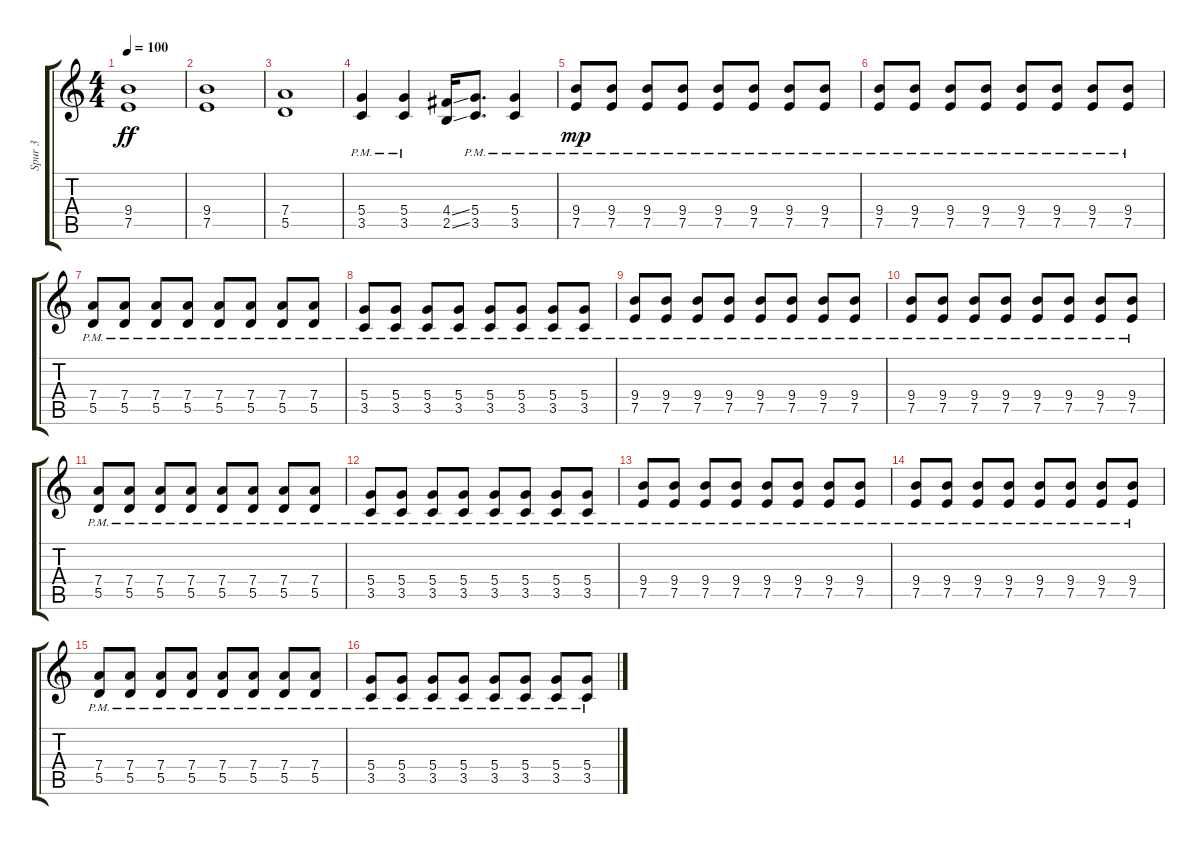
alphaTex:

\track ("Spur 3" "Spur 3") {instrument overdrivenguitar}
\staff {score tabs}
\tuning (E4 B3 G3 D3 A2 E2) {hide}
\ts (4 4)
\tempo 100
\clef g2
\ks c
(9.4 7.5).1{dy ff} |
(9.4 7.5).1 |
(7.4 5.5).1 |
(5.4{pm} 3.5{pm}).4 (5.4{pm} 3.5{pm}).4 (4.4{ss} 2.5{ss}).16 (5.4{pm} 3.5{pm}).8{d} (5.4{pm} 3.5{pm}).4 |
(9.4{pm} 7.5{pm}).8{dy mp} (9.4{pm} 7.5{pm}).8 (9.4{pm} 7.5{pm}).8 (9.4{pm} 7.5{pm}).8 (9.4{pm} 7.5{pm}).8 (9.4{pm} 7.5{pm}).8 (9.4{pm} 7.5{pm}).8 (9.4{pm} 7.5{pm}).8 |
(9.4{pm} 7.5{pm}).8 (9.4{pm} 7.5{pm}).8 (9.4{pm} 7.5{pm}).8 (9.4{pm} 7.5{pm}).8 (9.4{pm} 7.5{pm}).8 (9.4{pm} 7.5{pm}).8 (9.4{pm} 7.5{pm}).8 (9.4{pm} 7.5{pm}).8 |
(7.4{pm} 5.5{pm}).8 (7.4{pm} 5.5{pm}).8 (7.4{pm} 5.5{pm}).8 (7.4{pm} 5.5{pm}).8 (7.4{pm} 5.5{pm}).8 (7.4{pm} 5.5{pm}).8 (7.4{pm} 5.5{pm}).8 (7.4{pm} 5.5{pm}).8 |
(5.4{pm} 3.5{pm}).8 (5.4{pm} 3.5{pm}).8 (5.4{pm} 3.5{pm}).8 (5.4{pm} 3.5{pm}).8 (5.4{pm} 3.5{pm}).8 (5.4{pm} 3.5{pm}).8 (5.4{pm} 3.5{pm}).8 (5.4{pm} 3.5{pm}).8 |
(9.4{pm} 7.5{pm}).8 (9.4{pm} 7.5{pm}).8 (9.4{pm} 7.5{pm}).8 (9.4{pm} 7.5{pm}).8 (9.4{pm} 7.5{pm}).8 (9.4{pm} 7.5{pm}).8 (9.4{pm} 7.5{pm}).8 (9.4{pm} 7.5{pm}).8 |
(9.4{pm} 7.5{pm}).8 (9.4{pm} 7.5{pm}).8 (9.4{pm} 7.5{pm}).8 (9.4{pm} 7.5{pm}).8 (9.4{pm} 7.5{pm}).8 (9.4{pm} 7.5{pm}).8 (9.4{pm} 7.5{pm}).8 (9.4{pm} 7.5{pm}).8 |
(7.4{pm} 5.5{pm}).8 (7.4{pm} 5.5{pm}).8 (7.4{pm} 5.5{pm}).8 (7.4{pm} 5.5{pm}).8 (7.4{pm} 5.5{pm}).8 (7.4{pm} 5.5{pm}).8 (7.4{pm} 5.5{pm}).8 (7.4{pm} 5.5{pm}).8 |
(5.4{pm} 3.5{pm}).8 (5.4{pm} 3.5{pm}).8 (5.4{pm} 3.5{pm}).8 (5.4{pm} 3.5{pm}).8 (5.4{pm} 3.5{pm}).8 (5.4{pm} 3.5{pm}).8 (5.4 3.5{pm}).8 (5.4{pm} 3.5{pm}).8 |
(9.4{pm} 7.5{pm}).8 (9.4{pm} 7.5{pm}).8 (9.4{pm} 7.5{pm}).8 (9.4{pm} 7.5{pm}).8 (9.4{pm} 7.5{pm}).8 (9.4{pm} 7.5{pm}).8 (9.4{pm} 7.5{pm}).8 (9.4{pm} 7.5{pm}).8 |
(9.4{pm} 7.5{pm}).8 (9.4{pm} 7.5{pm}).8 (9.4{pm} 7.5{pm}).8 (9.4{pm} 7.5{pm}).8 (9.4{pm} 7.5{pm}).8 (9.4{pm} 7.5{pm}).8 (9.4{pm} 7.5{pm}).8 (9.4{pm} 7.5{pm}).8 |
(7.4{pm} 5.5{pm}).8 (7.4{pm} 5.5{pm}).8 (7.4{pm} 5.5{pm}).8 (7.4{pm} 5.5{pm}).8 (7.4{pm} 5.5{pm}).8 (7.4{pm} 5.5{pm}).8 (7.4{pm} 5.5{pm}).8 (7.4{pm} 5.5{pm}).8 |
(5.4{pm} 3.5{pm}).8 (5.4{pm} 3.5{pm}).8 (5.4{pm} 3.5{pm}).8 (5.4{pm} 3.5{pm}).8 (5.4{pm} 3.5{pm}).8 (5.4{pm} 3.5{pm}).8 (5.4{pm} 3.5{pm}).8 (5.4{pm} 3.5{pm}).8
